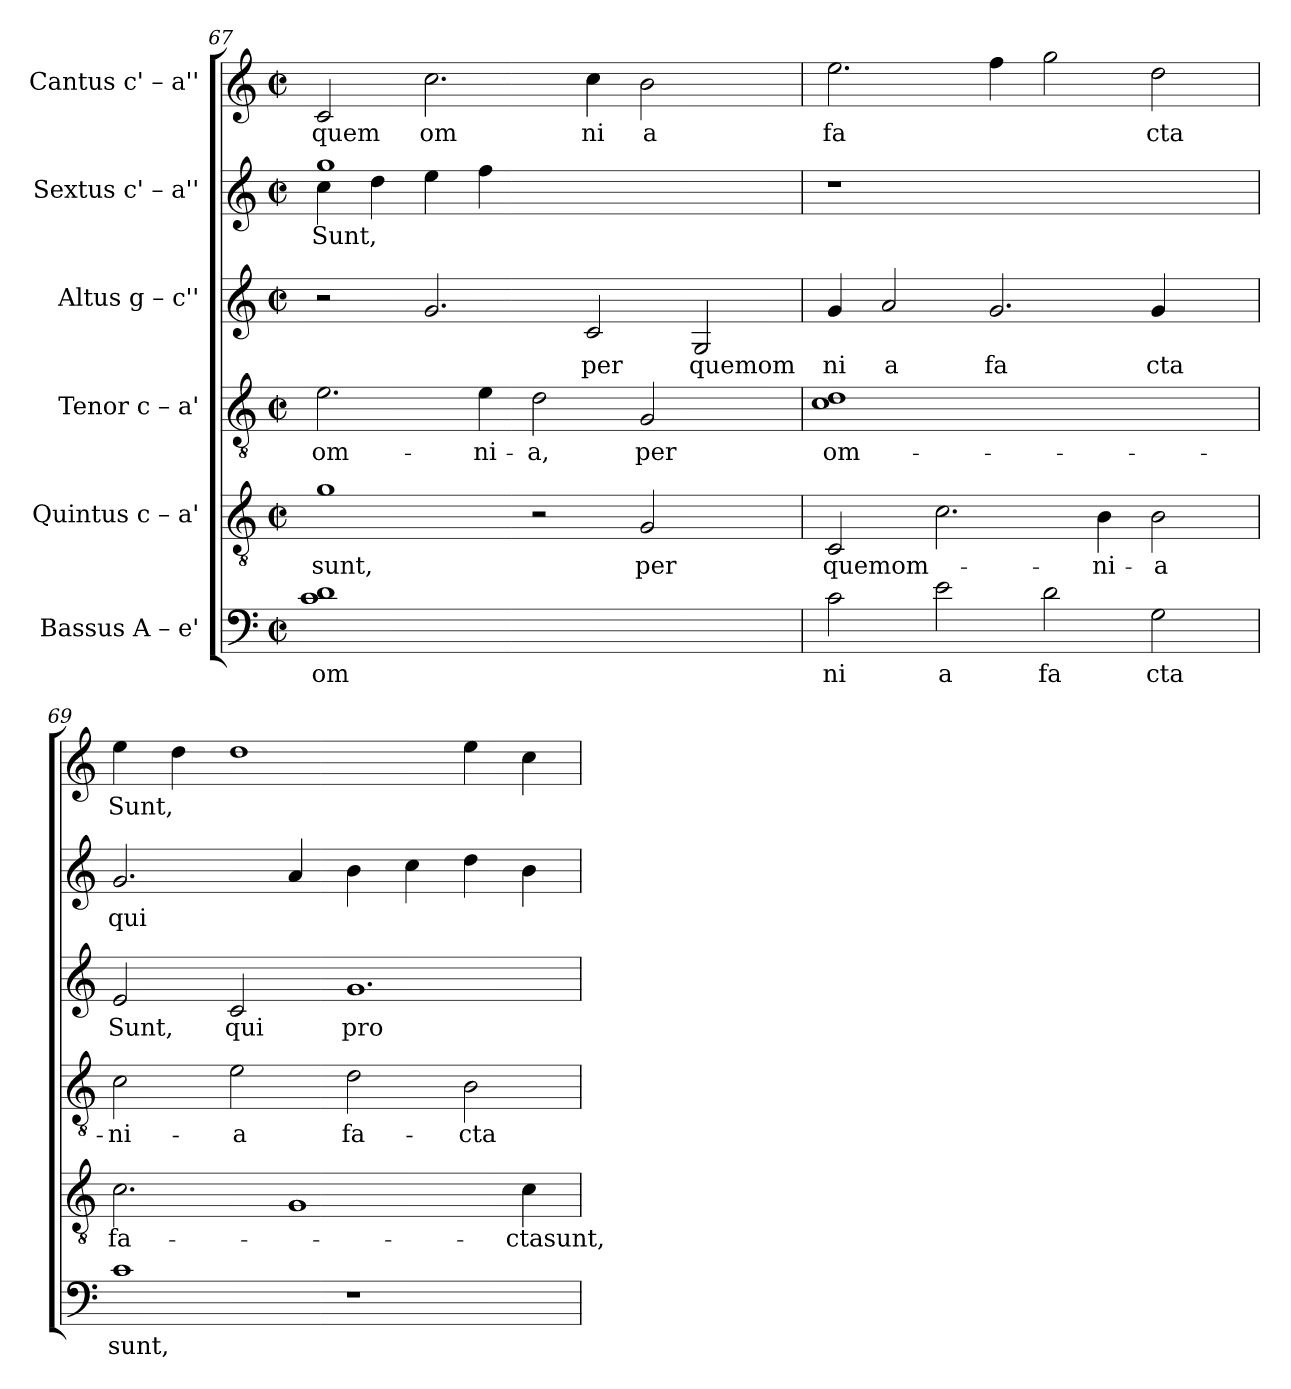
**kern	**text	**kern	**text	**kern	**text	**kern	**text	**kern	**text	**kern	**text
*part6	*part6	*part5	*part5	*part4	*part4	*part3	*part3	*part2	*part2	*part1	*part1
*staff6	*staff6	*staff5	*staff5	*staff4	*staff4	*staff3	*staff3	*staff2	*staff2	*staff1	*staff1
*I"Bassus  A – e'	*	*I"Quintus  c – a'	*	*I"Tenor  c – a'	*	*I"Altus  g – c''	*	*I"Sextus  c' – a''	*	*I"Cantus  c' – a''	*
*clefF4	*	*clefGv2	*	*clefGv2	*	*clefG2	*	*clefG2	*	*clefG2	*
*M2/2	*	*M2/2	*	*M2/2	*	*M2/2	*	*M2/2	*	*M2/2	*
*met(c|)	*	*met(c|)	*	*met(c|)	*	*met(c|)	*	*met(c|)	*	*met(c|)	*
=67	=67	=67	=67	=67	=67	=67	=67	=67	=67	=67	=67
!	!LO:LY:b:cj	!	!LO:LY:b:cj	!	!LO:LY:b:cj	!	!	!	!LO:LY:b	!	!LO:LY:b:cj
*	*	*	*	*	*	*	*	*^	*	*	*
1c 1d	om	1g	sunt,	2.e\	om-	2r	.	1gg	4cc\	Sunt,	2c/	quem
.	.	.	.	.	.	.	.	.	4dd\	.	.	.
!	!	!	!	!	!	!	!	!	!	!	!	!LO:LY:b:cj
.	.	.	.	.	.	2.g/	.	.	4ee\	.	2.cc\	om
!	!	!	!	!	!LO:LY:b:cj	!	!	!	!	!	!	!
.	.	.	.	4e\	-ni-	.	.	.	4ff\	.	.	.
!	!	!	!	!	!LO:LY:b:cj	!	!	!	!	!	!	!
1ryy	.	2r	.	2d\	-a,	.	.	1ryy	1ryy	.	.	.
!	!	!	!	!	!	!	!LO:LY:b:cj	!	!	!	!	!LO:LY:b:cj
.	.	.	.	.	.	2c/	per	.	.	.	4cc\	ni
!	!	!	!LO:LY:b:cj	!	!LO:LY:b:cj	!	!	!	!	!	!	!LO:LY:b:cj
.	.	2G/	per	2G/	per	.	.	.	.	.	2b\	a
!	!	!	!	!	!	!	!LO:LY:b:cj	!	!	!	!	!
.	.	.	.	.	.	2G/	quemom	.	.	.	.	.
4ryy	.	4ryy	.	4ryy	.	.	.	4ryy	4ryy	.	4ryy	.
=68	=68	=68	=68	=68	=68	=68	=68	=68	=68	=68	=68	=68
!	!LO:LY:b:cj	!	!LO:LY:b:cj	!	!LO:LY:b:cj	!	!LO:LY:b:cj	!	!	!	!	!LO:LY:b:cj
*	*	*	*	*	*	*	*	*v	*v	*	*	*
2c\	ni	2C/	quemom-	1c 1d	om-	4g/	ni	1r	.	2.ee\	fa
!	!	!	!	!	!	!	!LO:LY:b:cj	!	!	!	!
.	.	.	.	.	.	2a/	a	.	.	.	.
!	!LO:LY:b:cj	!	!	!	!	!	!	!	!	!	!
2e\	a	2.c\	.	.	.	.	.	.	.	.	.
!	!	!	!	!	!	!	!LO:LY:b:cj	!	!	!	!
.	.	.	.	.	.	2.g/	fa	.	.	4ff\	.
!	!LO:LY:b:cj	!	!	!	!	!	!	!	!	!	!
2d\	fa	.	.	1ryy	.	.	.	1ryy	.	2gg\	.
!	!	!	!LO:LY:b:cj	!	!	!	!	!	!	!	!
.	.	4B\	-ni-	.	.	.	.	.	.	.	.
!	!LO:LY:b:cj	!	!LO:LY:b:cj	!	!	!	!LO:LY:b:cj	!	!	!	!LO:LY:b:cj
2G\	cta	2B\	-a	.	.	4g/	cta	.	.	2dd\	cta
.	.	.	.	.	.	4ryy	.	.	.	.	.
=69	=69	=69	=69	=69	=69	=69	=69	=69	=69	=69	=69
!	!LO:LY:b:cj	!	!LO:LY:b:cj	!	!LO:LY:b:cj	!	!LO:LY:b:cj	!	!LO:LY:b	!	!LO:LY:b
1c	sunt,	2.c\	fa-	2c\	-ni-	2e/	Sunt,	2.g/	qui	4ee\	Sunt,
.	.	.	.	.	.	.	.	.	.	4dd\	.
!	!	!	!	!	!LO:LY:b:cj	!	!LO:LY:b:cj	!	!	!	!
.	.	.	.	2e\	-a	2c/	qui	.	.	1dd	.
.	.	1G	.	.	.	.	.	4a/	.	.	.
!	!	!	!	!	!LO:LY:b:cj	!LO:N:vis=1.	!LO:LY:b:cj	!	!	!	!
1r	.	.	.	2d\	fa-	1g	pro	4b\	.	.	.
.	.	.	.	.	.	.	.	4cc\	.	.	.
!	!	!	!	!	!LO:LY:b:cj	!	!	!	!	!	!
.	.	.	.	2B\	-cta	.	.	4dd\	.	4ee\	.
!	!	!	!LO:LY:b	!	!	!	!	!	!	!	!
.	.	4c\	-ctasunt,	.	.	.	.	4b\	.	4cc\	.
=	=	=	=	=	=	=	=	=	=	=	=
*-	*-	*-	*-	*-	*-	*-	*-	*-	*-	*-	*-
